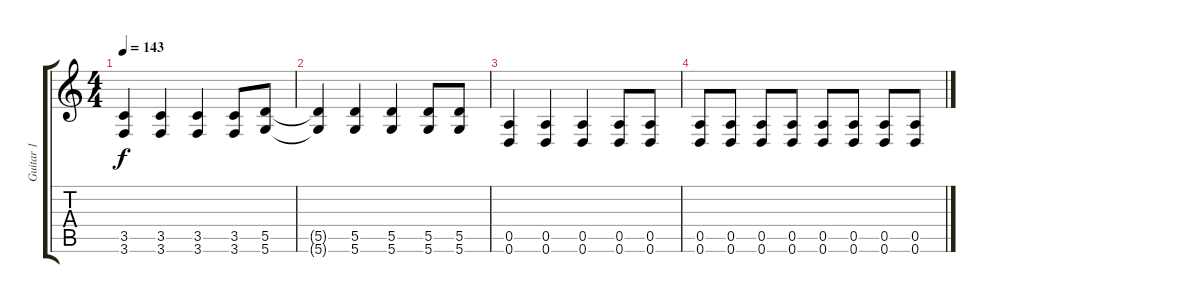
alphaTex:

\track ("Guitar 1" "Guitar 1") {instrument overdrivenguitar}
\staff {score tabs}
\tuning (E4 B3 G3 D3 A2 D2) {hide}
\ts (4 4)
\tempo 143
\clef g2
\ks c
(3.5 3.6).4{dy f instrument electricguitarclean} (3.5 3.6).4 (3.5 3.6).4 (3.5 3.6).8 (5.5 5.6).8 |
(5.5{t} 5.6{t}).4 (5.5 5.6).4 (5.5 5.6).4 (5.5 5.6).8 (5.5 5.6).8 |
(0.5 0.6).4 (0.5 0.6).4 (0.5 0.6).4 (0.5 0.6).8 (0.5 0.6).8 |
(0.5 0.6).8 (0.5 0.6).8 (0.5 0.6).8 (0.5 0.6).8 (0.5 0.6).8 (0.5 0.6).8 (0.5 0.6).8 (0.5 0.6).8
